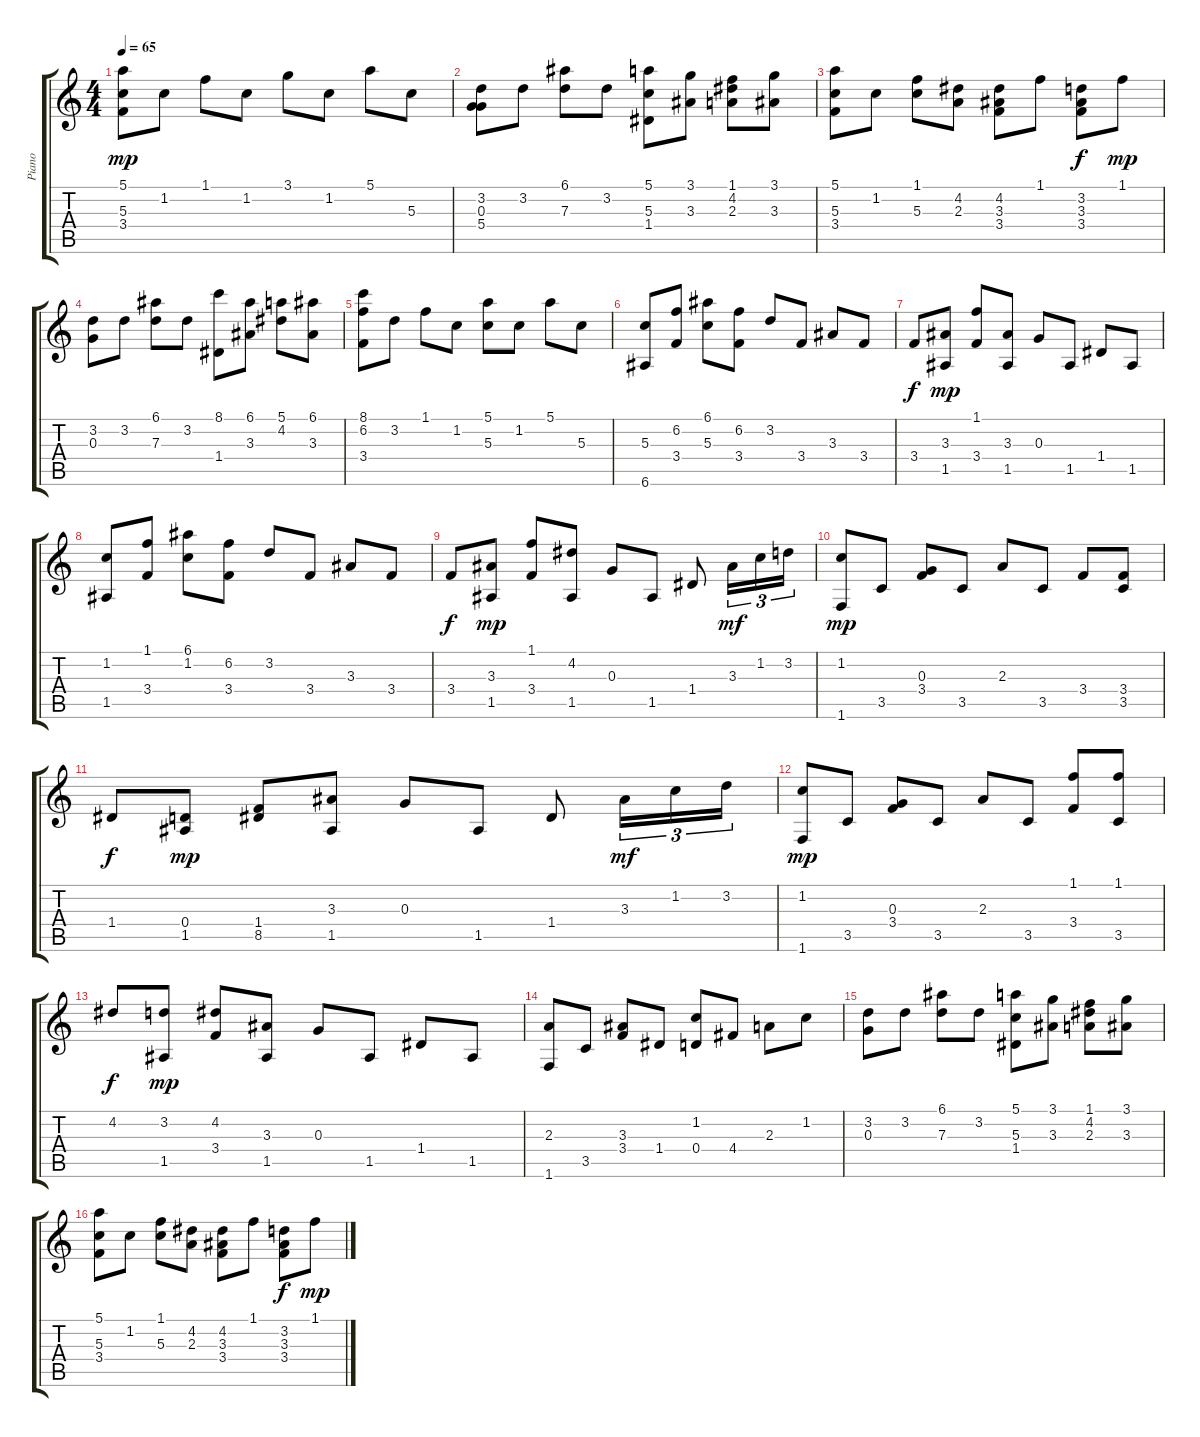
\track ("Piano" "Piano") {instrument acousticguitarnylon}
\staff {score tabs}
\tuning (E4 B3 G3 D3 A2 E2) {hide}
\ts (4 4)
\tempo 65
\clef g2
\ks c
(5.1 5.3 3.4).8{dy mp} 1.2.8 1.1.8 1.2.8 3.1.8 1.2.8 5.1.8 5.3.8 |
(3.2 0.3 5.4).8 3.2.8 (6.1 7.3).8 3.2.8 (5.1 5.3 1.4).8 (3.1 3.3).8 (1.1 4.2 2.3).8 (3.1 3.3).8 |
(5.1 5.3 3.4).8 1.2.8 (1.1 5.3).8 (4.2 2.3).8 (4.2 3.3 3.4).8 1.1.8 (3.2 3.3 3.4).8{dy f} 1.1.8{dy mp} |
(3.2 0.3).8 3.2.8 (6.1 7.3).8 3.2.8 (8.1 1.4).8 (6.1 3.3).8 (5.1 4.2).8 (6.1 3.3).8 |
(8.1 6.2 3.4).8 3.2.8 1.1.8 1.2.8 (5.1 5.3).8 1.2.8 5.1.8 5.3.8 |
(5.3 6.6).8 (6.2 3.4).8 (6.1 5.3).8 (6.2 3.4).8 3.2.8 3.4.8 3.3.8 3.4.8 |
3.4.8{dy f} (3.3 1.5).8{dy mp} (1.1 3.4).8 (3.3 1.5).8 0.3.8 1.5.8 1.4.8 1.5.8 |
(1.2 1.5).8 (1.1 3.4).8 (6.1 1.2).8 (6.2 3.4).8 3.2.8 3.4.8 3.3.8 3.4.8 |
3.4.8{dy f} (3.3 1.5).8{dy mp} (1.1 3.4).8 (4.2 1.5).8 0.3.8 1.5.8 1.4.8 3.3.16{tu (3 2) dy mf} 1.2.16{tu (3 2)} 3.2.16{tu (3 2)} |
(1.2 1.6).8{dy mp} 3.5.8 (0.3 3.4).8 3.5.8 2.3.8 3.5.8 3.4.8 (3.4 3.5).8 |
1.4.8{dy f} (0.4 1.5).8{dy mp} (1.4 8.5).8 (3.3 1.5).8 0.3.8 1.5.8 1.4.8 3.3.16{tu (3 2) dy mf} 1.2.16{tu (3 2)} 3.2.16{tu (3 2)} |
(1.2 1.6).8{dy mp} 3.5.8 (0.3 3.4).8 3.5.8 2.3.8 3.5.8 (1.1 3.4).8 (1.1 3.5).8 |
4.2.8{dy f} (3.2 1.5).8{dy mp} (4.2 3.4).8 (3.3 1.5).8 0.3.8 1.5.8 1.4.8 1.5.8 |
(2.3 1.6).8 3.5.8 (3.3 3.4).8 1.4.8 (1.2 0.4).8 4.4.8 2.3.8 1.2.8 |
(3.2 0.3).8 3.2.8 (6.1 7.3).8 3.2.8 (5.1 5.3 1.4).8 (3.1 3.3).8 (1.1 4.2 2.3).8 (3.1 3.3).8 |
(5.1 5.3 3.4).8 1.2.8 (1.1 5.3).8 (4.2 2.3).8 (4.2 3.3 3.4).8 1.1.8 (3.2 3.3 3.4).8{dy f} 1.1.8{dy mp}
